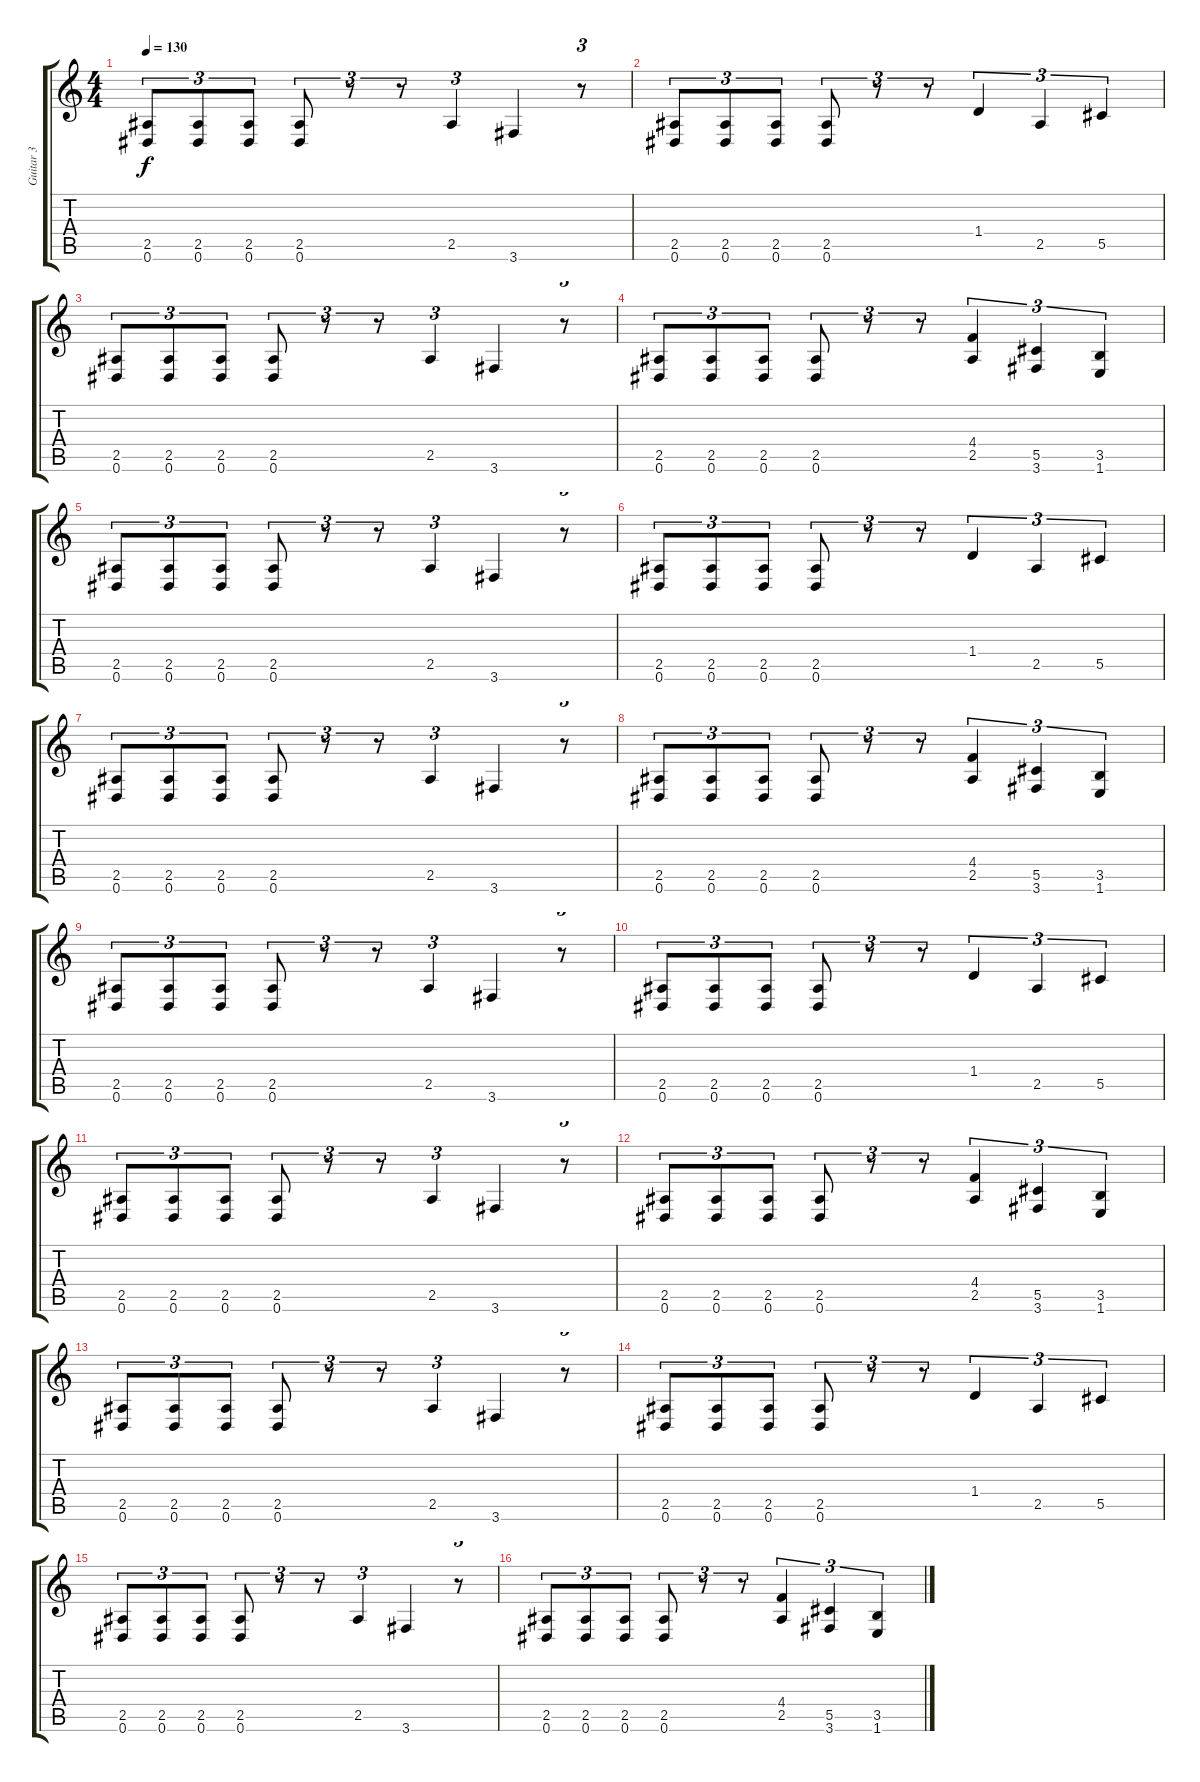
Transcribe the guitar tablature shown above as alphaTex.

\track ("Guitar 3" "Guitar 3") {instrument distortionguitar}
\staff {score tabs}
\tuning (Eb4 Bb3 Gb3 Db3 Ab2 Eb2) {hide}
\ts (4 4)
\tempo 130
\clef g2
\ks c
(2.5 0.6).8{tu (3 2) dy f} (2.5 0.6).8{tu (3 2)} (2.5 0.6).8{tu (3 2)} (2.5 0.6).8{tu (3 2)} r.8{tu (3 2)} r.8{tu (3 2)} 2.5.4{tu (3 2)} 3.6.4 r.8{tu (3 2)} |
(2.5 0.6).8{tu (3 2)} (2.5 0.6).8{tu (3 2)} (2.5 0.6).8{tu (3 2)} (2.5 0.6).8{tu (3 2)} r.8{tu (3 2)} r.8{tu (3 2)} 1.4.4{tu (3 2)} 2.5.4{tu (3 2)} 5.5.4{tu (3 2)} |
(2.5 0.6).8{tu (3 2)} (2.5 0.6).8{tu (3 2)} (2.5 0.6).8{tu (3 2)} (2.5 0.6).8{tu (3 2)} r.8{tu (3 2)} r.8{tu (3 2)} 2.5.4{tu (3 2)} 3.6.4 r.8{tu (3 2)} |
(2.5 0.6).8{tu (3 2)} (2.5 0.6).8{tu (3 2)} (2.5 0.6).8{tu (3 2)} (2.5 0.6).8{tu (3 2)} r.8{tu (3 2)} r.8{tu (3 2)} (4.4 2.5).4{tu (3 2)} (5.5 3.6).4{tu (3 2)} (3.5 1.6).4{tu (3 2)} |
(2.5 0.6).8{tu (3 2)} (2.5 0.6).8{tu (3 2)} (2.5 0.6).8{tu (3 2)} (2.5 0.6).8{tu (3 2)} r.8{tu (3 2)} r.8{tu (3 2)} 2.5.4{tu (3 2)} 3.6.4 r.8{tu (3 2)} |
(2.5 0.6).8{tu (3 2)} (2.5 0.6).8{tu (3 2)} (2.5 0.6).8{tu (3 2)} (2.5 0.6).8{tu (3 2)} r.8{tu (3 2)} r.8{tu (3 2)} 1.4.4{tu (3 2)} 2.5.4{tu (3 2)} 5.5.4{tu (3 2)} |
(2.5 0.6).8{tu (3 2)} (2.5 0.6).8{tu (3 2)} (2.5 0.6).8{tu (3 2)} (2.5 0.6).8{tu (3 2)} r.8{tu (3 2)} r.8{tu (3 2)} 2.5.4{tu (3 2)} 3.6.4 r.8{tu (3 2)} |
(2.5 0.6).8{tu (3 2)} (2.5 0.6).8{tu (3 2)} (2.5 0.6).8{tu (3 2)} (2.5 0.6).8{tu (3 2)} r.8{tu (3 2)} r.8{tu (3 2)} (4.4 2.5).4{tu (3 2)} (5.5 3.6).4{tu (3 2)} (3.5 1.6).4{tu (3 2)} |
(2.5 0.6).8{tu (3 2)} (2.5 0.6).8{tu (3 2)} (2.5 0.6).8{tu (3 2)} (2.5 0.6).8{tu (3 2)} r.8{tu (3 2)} r.8{tu (3 2)} 2.5.4{tu (3 2)} 3.6.4 r.8{tu (3 2)} |
(2.5 0.6).8{tu (3 2)} (2.5 0.6).8{tu (3 2)} (2.5 0.6).8{tu (3 2)} (2.5 0.6).8{tu (3 2)} r.8{tu (3 2)} r.8{tu (3 2)} 1.4.4{tu (3 2)} 2.5.4{tu (3 2)} 5.5.4{tu (3 2)} |
(2.5 0.6).8{tu (3 2)} (2.5 0.6).8{tu (3 2)} (2.5 0.6).8{tu (3 2)} (2.5 0.6).8{tu (3 2)} r.8{tu (3 2)} r.8{tu (3 2)} 2.5.4{tu (3 2)} 3.6.4 r.8{tu (3 2)} |
(2.5 0.6).8{tu (3 2)} (2.5 0.6).8{tu (3 2)} (2.5 0.6).8{tu (3 2)} (2.5 0.6).8{tu (3 2)} r.8{tu (3 2)} r.8{tu (3 2)} (4.4 2.5).4{tu (3 2)} (5.5 3.6).4{tu (3 2)} (3.5 1.6).4{tu (3 2)} |
(2.5 0.6).8{tu (3 2)} (2.5 0.6).8{tu (3 2)} (2.5 0.6).8{tu (3 2)} (2.5 0.6).8{tu (3 2)} r.8{tu (3 2)} r.8{tu (3 2)} 2.5.4{tu (3 2)} 3.6.4 r.8{tu (3 2)} |
(2.5 0.6).8{tu (3 2)} (2.5 0.6).8{tu (3 2)} (2.5 0.6).8{tu (3 2)} (2.5 0.6).8{tu (3 2)} r.8{tu (3 2)} r.8{tu (3 2)} 1.4.4{tu (3 2)} 2.5.4{tu (3 2)} 5.5.4{tu (3 2)} |
(2.5 0.6).8{tu (3 2)} (2.5 0.6).8{tu (3 2)} (2.5 0.6).8{tu (3 2)} (2.5 0.6).8{tu (3 2)} r.8{tu (3 2)} r.8{tu (3 2)} 2.5.4{tu (3 2)} 3.6.4 r.8{tu (3 2)} |
(2.5 0.6).8{tu (3 2)} (2.5 0.6).8{tu (3 2)} (2.5 0.6).8{tu (3 2)} (2.5 0.6).8{tu (3 2)} r.8{tu (3 2)} r.8{tu (3 2)} (4.4 2.5).4{tu (3 2)} (5.5 3.6).4{tu (3 2)} (3.5 1.6).4{tu (3 2)}
